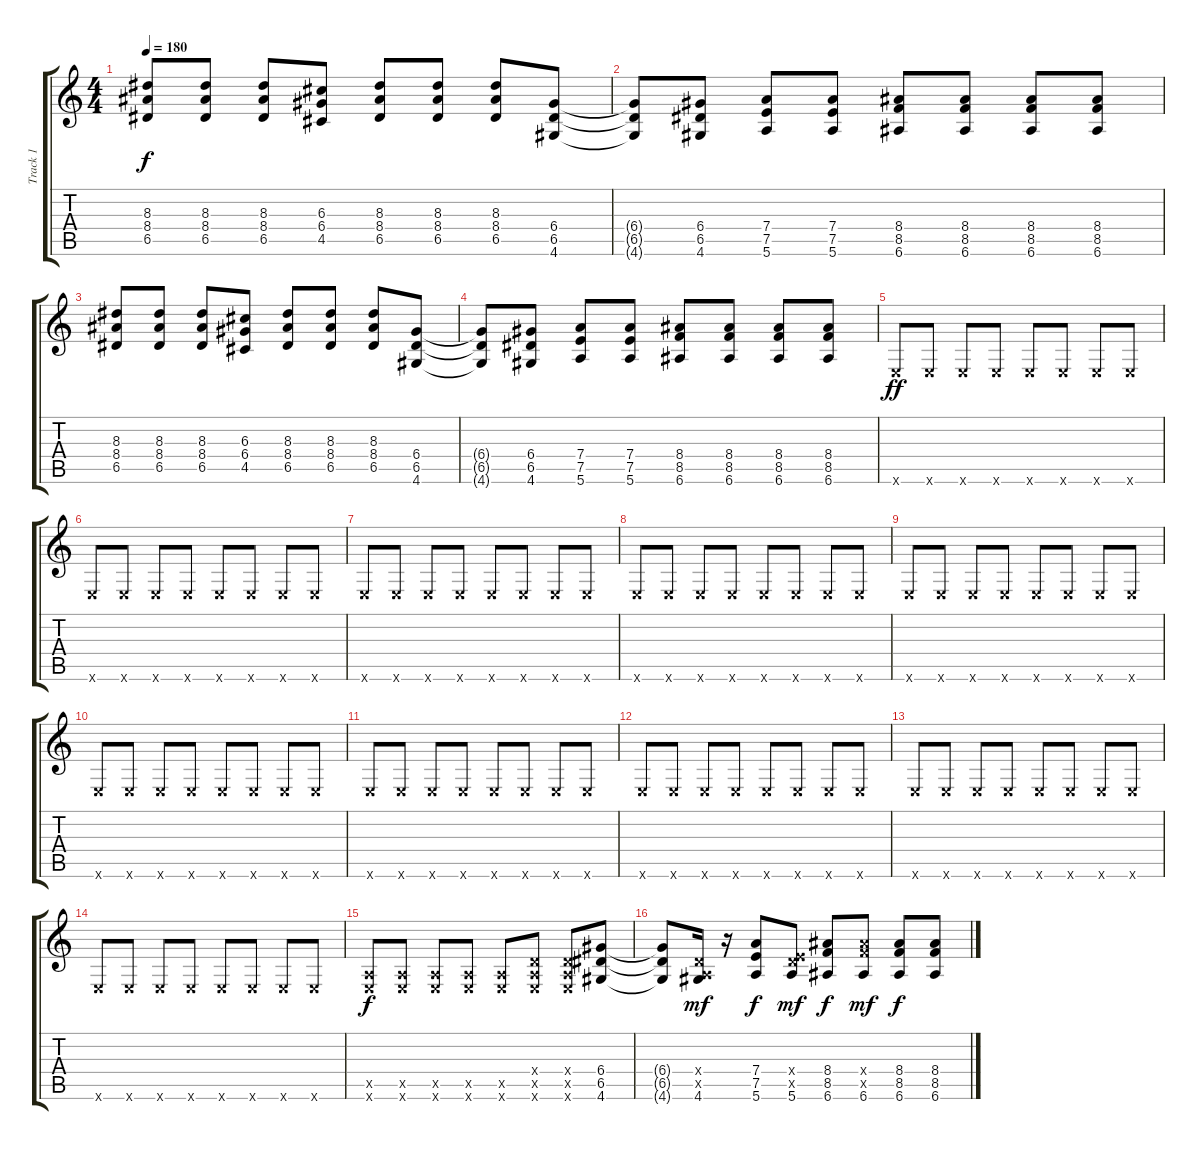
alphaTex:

\track ("Track 1" "Track 1") {instrument distortionguitar}
\staff {score tabs}
\tuning (E4 B3 G3 D3 A2 E2) {hide}
\ts (4 4)
\tempo 180
\clef g2
\ks c
(8.3 8.4 6.5).8{dy f} (8.3 8.4 6.5).8 (8.3 8.4 6.5).8 (6.3 6.4 4.5).8 (8.3 8.4 6.5).8 (8.3 8.4 6.5).8 (8.3 8.4 6.5).8 (6.4 6.5 4.6).8 |
(6.4{t} 6.5{t} 4.6{t}).8 (6.4 6.5 4.6).8 (7.4 7.5 5.6).8 (7.4 7.5 5.6).8 (8.4 8.5 6.6).8 (8.4 8.5 6.6).8 (8.4 8.5 6.6).8 (8.4 8.5 6.6).8 |
(8.3 8.4 6.5).8 (8.3 8.4 6.5).8 (8.3 8.4 6.5).8 (6.3 6.4 4.5).8 (8.3 8.4 6.5).8 (8.3 8.4 6.5).8 (8.3 8.4 6.5).8 (6.4 6.5 4.6).8 |
(6.4{t} 6.5{t} 4.6{t}).8 (6.4 6.5 4.6).8 (7.4 7.5 5.6).8 (7.4 7.5 5.6).8 (8.4 8.5 6.6).8 (8.4 8.5 6.6).8 (8.4 8.5 6.6).8 (8.4 8.5 6.6).8 |
0.6{x}.8{dy ff} 0.6{x}.8 0.6{x}.8 0.6{x}.8 0.6{x}.8 0.6{x}.8 0.6{x}.8 0.6{x}.8 |
0.6{x}.8 0.6{x}.8 0.6{x}.8 0.6{x}.8 0.6{x}.8 0.6{x}.8 0.6{x}.8 0.6{x}.8 |
0.6{x}.8 0.6{x}.8 0.6{x}.8 0.6{x}.8 0.6{x}.8 0.6{x}.8 0.6{x}.8 0.6{x}.8 |
0.6{x}.8 0.6{x}.8 0.6{x}.8 0.6{x}.8 0.6{x}.8 0.6{x}.8 0.6{x}.8 0.6{x}.8 |
0.6{x}.8 0.6{x}.8 0.6{x}.8 0.6{x}.8 0.6{x}.8 0.6{x}.8 0.6{x}.8 0.6{x}.8 |
0.6{x}.8 0.6{x}.8 0.6{x}.8 0.6{x}.8 0.6{x}.8 0.6{x}.8 0.6{x}.8 0.6{x}.8 |
0.6{x}.8 0.6{x}.8 0.6{x}.8 0.6{x}.8 0.6{x}.8 0.6{x}.8 0.6{x}.8 0.6{x}.8 |
0.6{x}.8 0.6{x}.8 0.6{x}.8 0.6{x}.8 0.6{x}.8 0.6{x}.8 0.6{x}.8 0.6{x}.8 |
0.6{x}.8 0.6{x}.8 0.6{x}.8 0.6{x}.8 0.6{x}.8 0.6{x}.8 0.6{x}.8 0.6{x}.8 |
0.6{x}.8 0.6{x}.8 0.6{x}.8 0.6{x}.8 0.6{x}.8 0.6{x}.8 0.6{x}.8 0.6{x}.8 |
(0.5{x} 0.6{x}).8{dy f} (0.5{x} 0.6{x}).8 (0.5{x} 0.6{x}).8 (0.5{x} 0.6{x}).8 (0.5{x} 0.6{x}).8 (0.4{x} 0.5{x} 0.6{x}).8 (0.4{x} 0.5{x} 0.6{x}).8 (6.4 6.5 4.6).8 |
(6.4{t} 6.5{t} 4.6{t}).8 (0.4{x} 0.5{x} 4.6).16{dy mf} r.16 (7.4 7.5 5.6).8{dy f} (0.4{x} 7.5{x} 5.6).8{dy mf} (8.4 8.5 6.6).8{dy f} (8.4{x} 8.5{x} 6.6).8{dy mf} (8.4 8.5 6.6).8{dy f} (8.4 8.5 6.6).8
